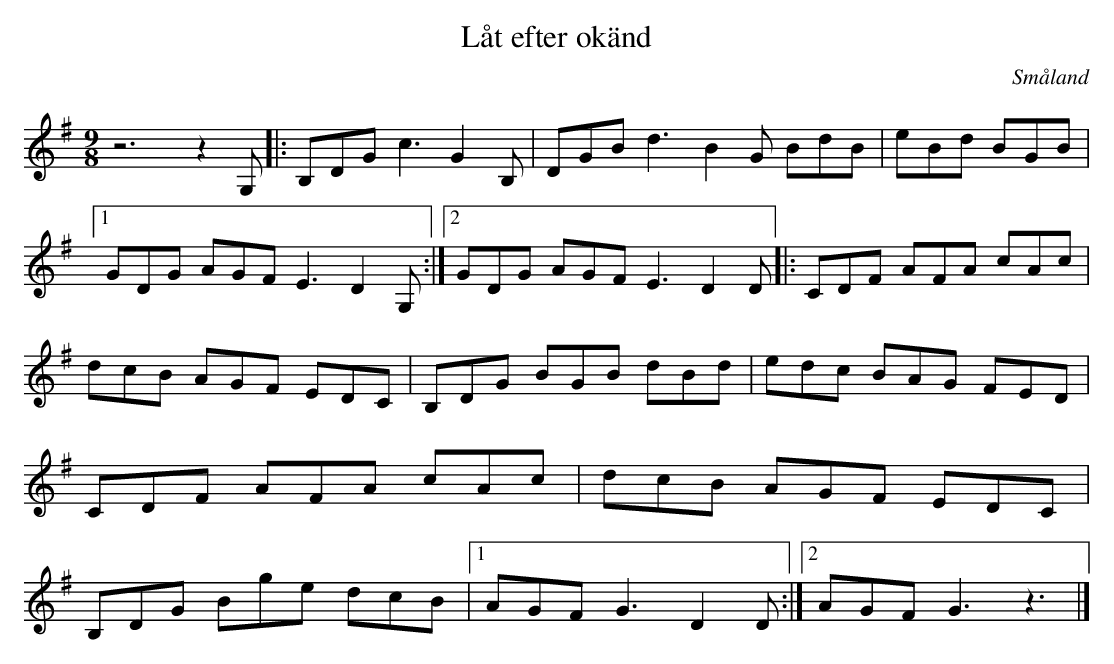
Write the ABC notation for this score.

X:1
T:Låt efter okänd
O:Småland
M:9/8
L:1/8
K:G
 z6 z2 G, |: B,DG c3 G2 B, | DGB d3 B2 G BdB | eBd BGB |1 GDG AGF E3 D2 G, :|2 GDG AGF E3 D2 D |: CDF AFA cAc | dcB AGF EDC | B,DG BGB dBd | edc BAG FED | CDF AFA cAc | dcB AGF EDC | B,DG Bge dcB |1 AGF G3 D2 D :|2 AGF G3 z3 |]
